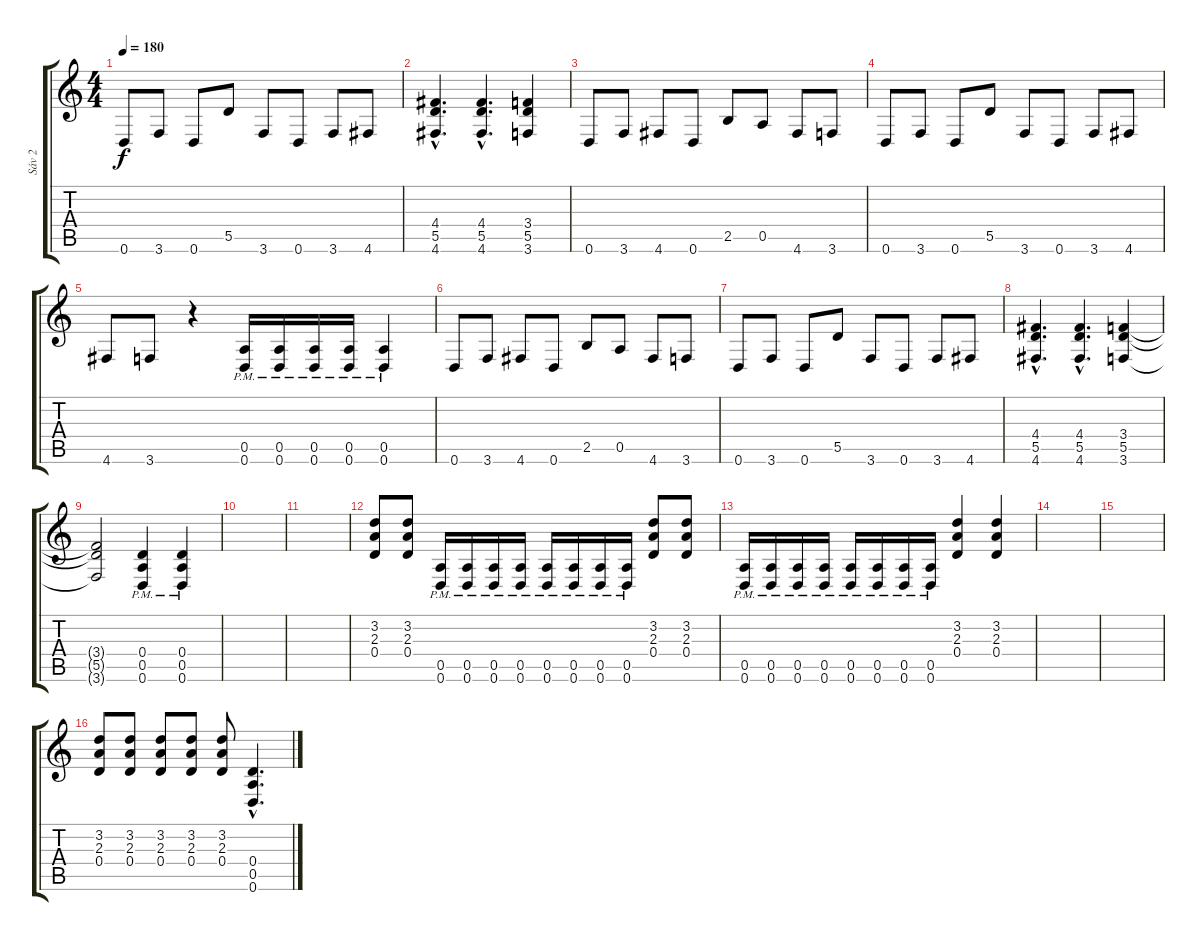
\track ("Sáv 2" "Sáv 2") {instrument overdrivenguitar}
\staff {score tabs}
\tuning (E4 B3 G3 D3 A2 D2) {hide}
\ts (4 4)
\tempo 180
\clef g2
\ks c
0.6.8{dy f} 3.6.8 0.6.8 5.5.8 3.6.8 0.6.8 3.6.8 4.6.8 |
(4.4{hac} 5.5{hac} 4.6{hac}).4{d} (4.4{hac} 5.5{hac} 4.6{hac}).4{d} (3.4 5.5 3.6).4 |
0.6.8 3.6.8 4.6.8 0.6.8 2.5.8 0.5.8 4.6.8 3.6.8 |
0.6.8 3.6.8 0.6.8 5.5.8 3.6.8 0.6.8 3.6.8 4.6.8 |
4.6.8 3.6.8 r.4 (0.5{pm} 0.6{pm}).16 (0.5{pm} 0.6{pm}).16 (0.5{pm} 0.6{pm}).16 (0.5{pm} 0.6{pm}).16 (0.5{pm} 0.6{pm}).4 |
0.6.8 3.6.8 4.6.8 0.6.8 2.5.8 0.5.8 4.6.8 3.6.8 |
0.6.8 3.6.8 0.6.8 5.5.8 3.6.8 0.6.8 3.6.8 4.6.8 |
(4.4{hac} 5.5{hac} 4.6{hac}).4{d} (4.4{hac} 5.5{hac} 4.6{hac}).4{d} (3.4 5.5 3.6).4 |
(3.4{t} 5.5{t} 3.6{t}).2 (0.4{pm} 0.5{pm} 0.6{pm}).4 (0.4{pm} 0.5{pm} 0.6{pm}).4 |
|
|
(3.2 2.3 0.4).8 (3.2 2.3 0.4).8 (0.5{pm} 0.6{pm}).16 (0.5{pm} 0.6{pm}).16 (0.5{pm} 0.6{pm}).16 (0.5{pm} 0.6{pm}).16 (0.5{pm} 0.6{pm}).16 (0.5{pm} 0.6{pm}).16 (0.5{pm} 0.6{pm}).16 (0.5{pm} 0.6{pm}).16 (3.2 2.3 0.4).8 (3.2 2.3 0.4).8 |
(0.5{pm} 0.6{pm}).16 (0.5{pm} 0.6{pm}).16 (0.5{pm} 0.6{pm}).16 (0.5{pm} 0.6{pm}).16 (0.5{pm} 0.6{pm}).16 (0.5{pm} 0.6{pm}).16 (0.5{pm} 0.6{pm}).16 (0.5{pm} 0.6{pm}).16 (3.2 2.3 0.4).4 (3.2 2.3 0.4).4 |
|
|
(3.2 2.3 0.4).8 (3.2 2.3 0.4).8 (3.2 2.3 0.4).8 (3.2 2.3 0.4).8 (3.2 2.3 0.4).8 (0.4{hac} 0.5{hac} 0.6{hac}).4{d}
